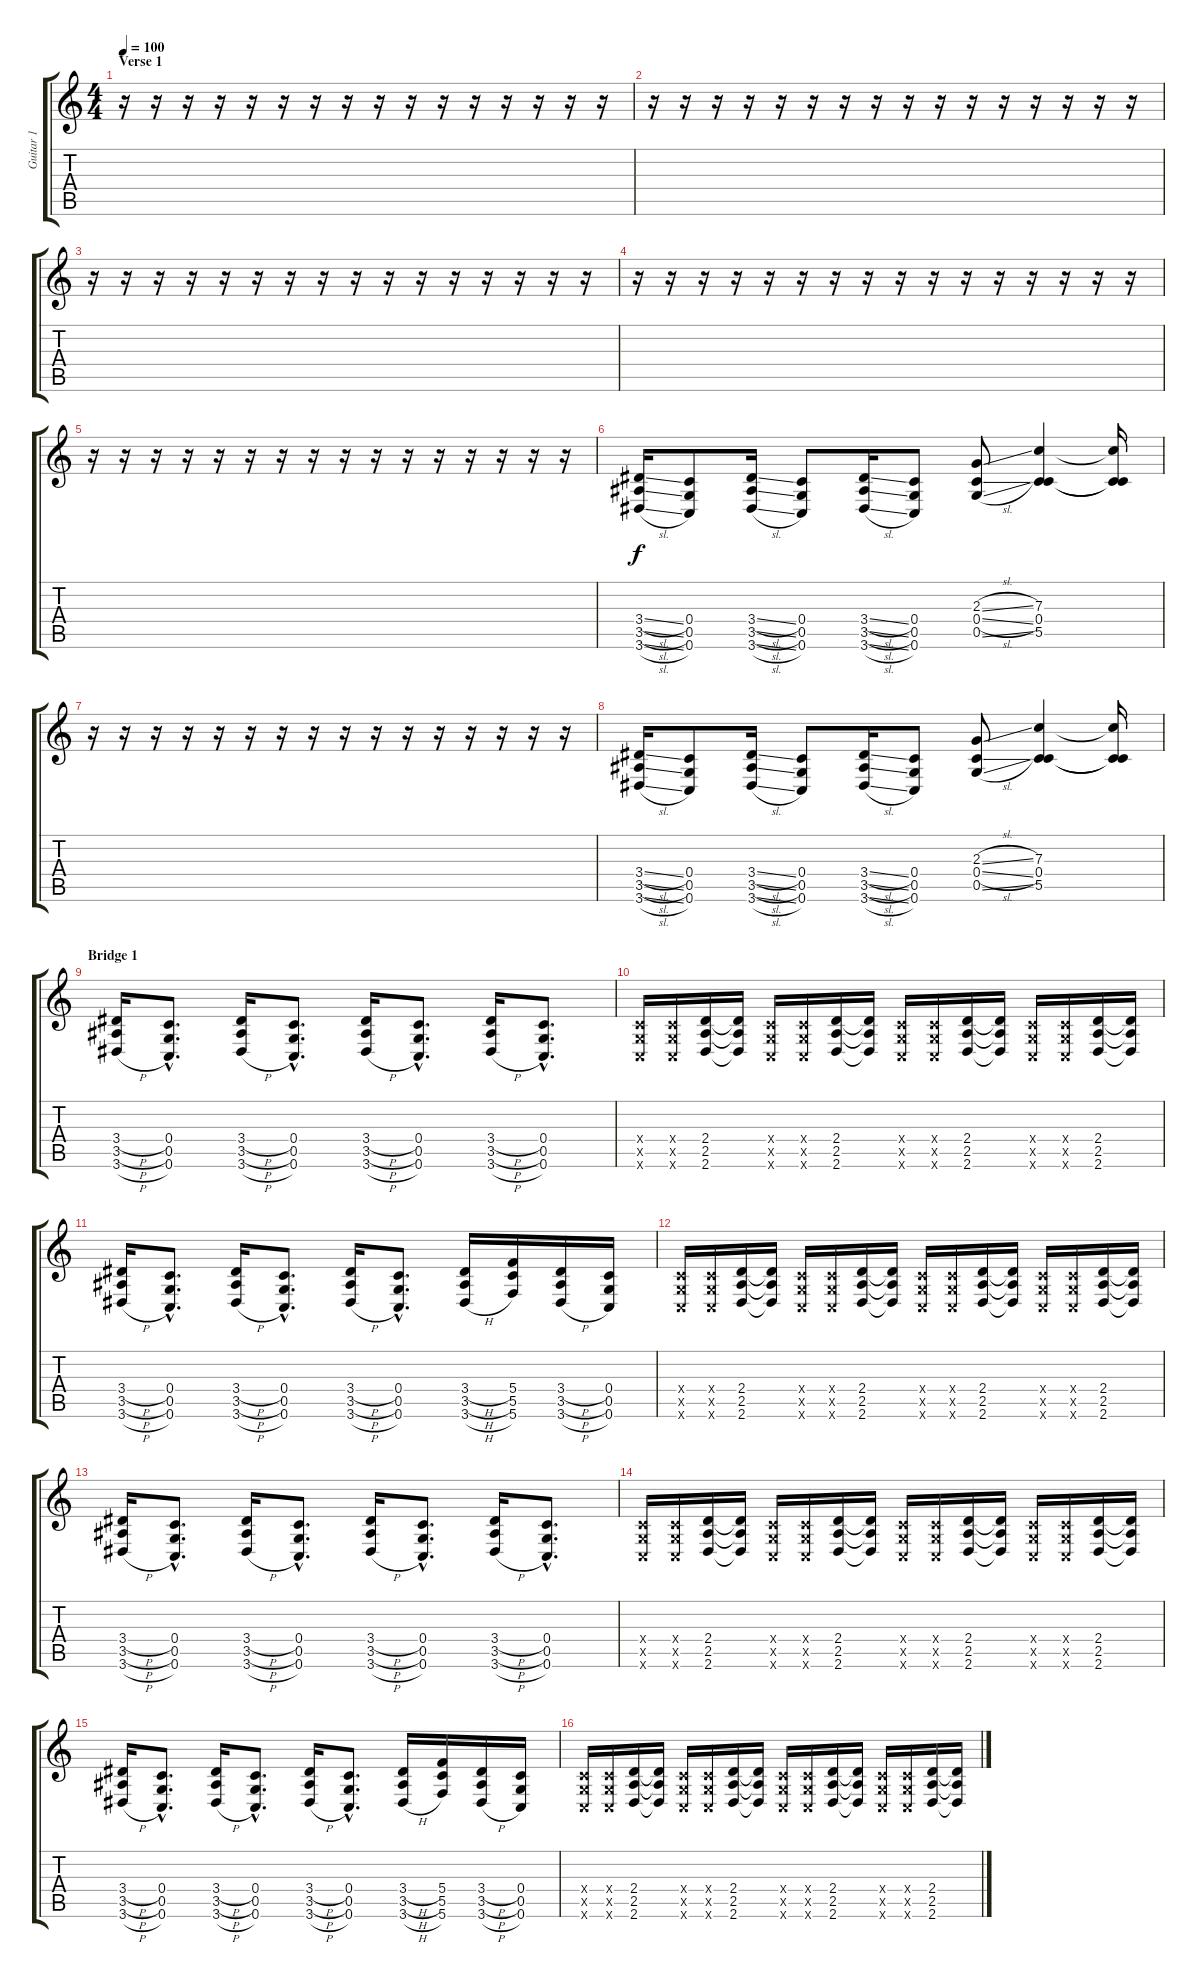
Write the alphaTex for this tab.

\track ("Guitar 1" "Guitar 1") {instrument overdrivenguitar}
\staff {score tabs}
\tuning (D4 A3 F3 C3 G2 C2) {hide}
\ts (4 4)
\section ("" "Verse 1")
\tempo 100
\clef g2
\ks c
r.16{dy f} r.16 r.16 r.16 r.16 r.16 r.16 r.16 r.16 r.16 r.16 r.16 r.16 r.16 r.16 r.16 |
r.16 r.16 r.16 r.16 r.16 r.16 r.16 r.16 r.16 r.16 r.16 r.16 r.16 r.16 r.16 r.16 |
r.16 r.16 r.16 r.16 r.16 r.16 r.16 r.16 r.16 r.16 r.16 r.16 r.16 r.16 r.16 r.16 |
r.16 r.16 r.16 r.16 r.16 r.16 r.16 r.16 r.16 r.16 r.16 r.16 r.16 r.16 r.16 r.16 |
r.16 r.16 r.16 r.16 r.16 r.16 r.16 r.16 r.16 r.16 r.16 r.16 r.16 r.16 r.16 r.16 |
(3.4{sl} 3.5{sl} 3.6{sl}).16 (0.4 0.5 0.6).8 (3.4{sl} 3.5{sl} 3.6{sl}).16 (0.4 0.5 0.6).8 (3.4{sl} 3.5{sl} 3.6{sl}).16 (0.4 0.5 0.6).8 (2.3{sl} 0.4{sl} 0.5{sl}).8 (7.3 0.4 5.5).4 (7.3{t} 0.4{t} 5.5{t}).16 |
r.16 r.16 r.16 r.16 r.16 r.16 r.16 r.16 r.16 r.16 r.16 r.16 r.16 r.16 r.16 r.16 |
(3.4{sl} 3.5{sl} 3.6{sl}).16 (0.4 0.5 0.6).8 (3.4{sl} 3.5{sl} 3.6{sl}).16 (0.4 0.5 0.6).8 (3.4{sl} 3.5{sl} 3.6{sl}).16 (0.4 0.5 0.6).8 (2.3{sl} 0.4{sl} 0.5{sl}).8 (7.3 0.4 5.5).4 (7.3{t} 0.4{t} 5.5{t}).16 |
\section ("" "Bridge 1")
(3.4{h} 3.5{h} 3.6{h}).16 (0.4{hac} 0.5{hac} 0.6{hac}).8{d} (3.4{h} 3.5{h} 3.6{h}).16 (0.4{hac} 0.5{hac} 0.6{hac}).8{d} (3.4{h} 3.5{h} 3.6{h}).16 (0.4{hac} 0.5{hac} 0.6{hac}).8{d} (3.4{h} 3.5{h} 3.6{h}).16 (0.4{hac} 0.5{hac} 0.6{hac}).8{d} |
(0.4{x} 0.5{x} 0.6{x}).16 (0.4{x} 0.5{x} 0.6{x}).16 (2.4 2.5 2.6).16 (2.4{t} 2.5{t} 2.6{t}).16 (0.4{x} 0.5{x} 0.6{x}).16 (0.4{x} 0.5{x} 0.6{x}).16 (2.4 2.5 2.6).16 (2.4{t} 2.5{t} 2.6{t}).16 (0.4{x} 0.5{x} 0.6{x}).16 (0.4{x} 0.5{x} 0.6{x}).16 (2.4 2.5 2.6).16 (2.4{t} 2.5{t} 2.6{t}).16 (0.4{x} 0.5{x} 0.6{x}).16 (0.4{x} 0.5{x} 0.6{x}).16 (2.4 2.5 2.6).16 (2.4{t} 2.5{t} 2.6{t}).16 |
(3.4{h} 3.5{h} 3.6{h}).16 (0.4{hac} 0.5{hac} 0.6{hac}).8{d} (3.4{h} 3.5{h} 3.6{h}).16 (0.4{hac} 0.5{hac} 0.6{hac}).8{d} (3.4{h} 3.5{h} 3.6{h}).16 (0.4{hac} 0.5{hac} 0.6{hac}).8{d} (3.4{h} 3.5{h} 3.6{h}).16 (5.4 5.5 5.6).16 (3.4{h} 3.5{h} 3.6{h}).16 (0.4 0.5 0.6).16 |
(0.4{x} 0.5{x} 0.6{x}).16 (0.4{x} 0.5{x} 0.6{x}).16 (2.4 2.5 2.6).16 (2.4{t} 2.5{t} 2.6{t}).16 (0.4{x} 0.5{x} 0.6{x}).16 (0.4{x} 0.5{x} 0.6{x}).16 (2.4 2.5 2.6).16 (2.4{t} 2.5{t} 2.6{t}).16 (0.4{x} 0.5{x} 0.6{x}).16 (0.4{x} 0.5{x} 0.6{x}).16 (2.4 2.5 2.6).16 (2.4{t} 2.5{t} 2.6{t}).16 (0.4{x} 0.5{x} 0.6{x}).16 (0.4{x} 0.5{x} 0.6{x}).16 (2.4 2.5 2.6).16 (2.4{t} 2.5{t} 2.6{t}).16 |
(3.4{h} 3.5{h} 3.6{h}).16 (0.4{hac} 0.5{hac} 0.6{hac}).8{d} (3.4{h} 3.5{h} 3.6{h}).16 (0.4{hac} 0.5{hac} 0.6{hac}).8{d} (3.4{h} 3.5{h} 3.6{h}).16 (0.4{hac} 0.5{hac} 0.6{hac}).8{d} (3.4{h} 3.5{h} 3.6{h}).16 (0.4{hac} 0.5{hac} 0.6{hac}).8{d} |
(0.4{x} 0.5{x} 0.6{x}).16 (0.4{x} 0.5{x} 0.6{x}).16 (2.4 2.5 2.6).16 (2.4{t} 2.5{t} 2.6{t}).16 (0.4{x} 0.5{x} 0.6{x}).16 (0.4{x} 0.5{x} 0.6{x}).16 (2.4 2.5 2.6).16 (2.4{t} 2.5{t} 2.6{t}).16 (0.4{x} 0.5{x} 0.6{x}).16 (0.4{x} 0.5{x} 0.6{x}).16 (2.4 2.5 2.6).16 (2.4{t} 2.5{t} 2.6{t}).16 (0.4{x} 0.5{x} 0.6{x}).16 (0.4{x} 0.5{x} 0.6{x}).16 (2.4 2.5 2.6).16 (2.4{t} 2.5{t} 2.6{t}).16 |
(3.4{h} 3.5{h} 3.6{h}).16 (0.4{hac} 0.5{hac} 0.6{hac}).8{d} (3.4{h} 3.5{h} 3.6{h}).16 (0.4{hac} 0.5{hac} 0.6{hac}).8{d} (3.4{h} 3.5{h} 3.6{h}).16 (0.4{hac} 0.5{hac} 0.6{hac}).8{d} (3.4{h} 3.5{h} 3.6{h}).16 (5.4 5.5 5.6).16 (3.4{h} 3.5{h} 3.6{h}).16 (0.4 0.5 0.6).16 |
(0.4{x} 0.5{x} 0.6{x}).16 (0.4{x} 0.5{x} 0.6{x}).16 (2.4 2.5 2.6).16 (2.4{t} 2.5{t} 2.6{t}).16 (0.4{x} 0.5{x} 0.6{x}).16 (0.4{x} 0.5{x} 0.6{x}).16 (2.4 2.5 2.6).16 (2.4{t} 2.5{t} 2.6{t}).16 (0.4{x} 0.5{x} 0.6{x}).16 (0.4{x} 0.5{x} 0.6{x}).16 (2.4 2.5 2.6).16 (2.4{t} 2.5{t} 2.6{t}).16 (0.4{x} 0.5{x} 0.6{x}).16 (0.4{x} 0.5{x} 0.6{x}).16 (2.4 2.5 2.6).16 (2.4{t} 2.5{t} 2.6{t}).16
